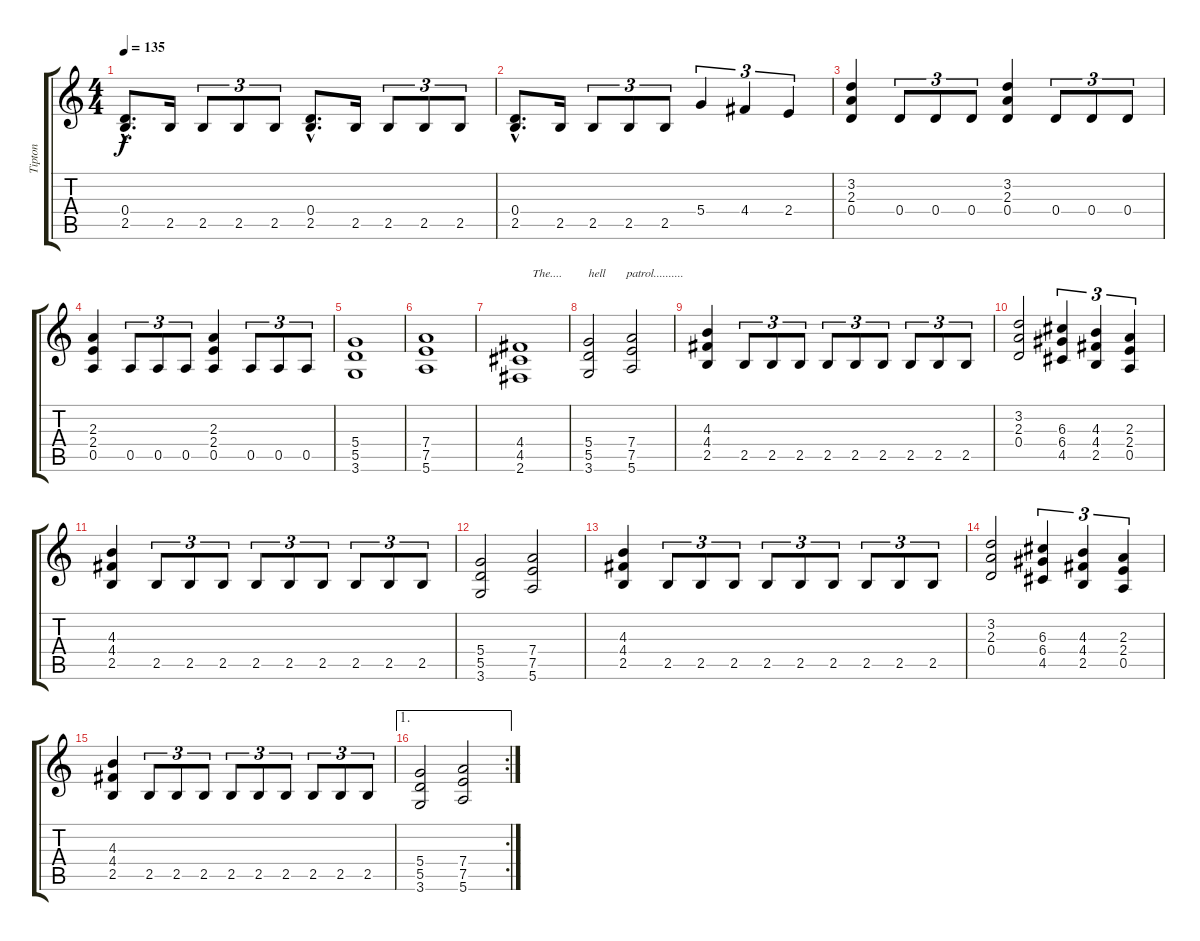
\track ("Tipton" "Tipton") {instrument distortionguitar}
\staff {score tabs}
\tuning (E4 B3 G3 D3 A2 E2) {hide}
\ts (4 4)
\tempo 135
\clef g2
\ks c
(0.4{hac} 2.5{hac}).8{d dy f} 2.5.16 2.5.8{tu (3 2)} 2.5.8{tu (3 2)} 2.5.8{tu (3 2)} (0.4{hac} 2.5{hac}).8{d} 2.5.16 2.5.8{tu (3 2)} 2.5.8{tu (3 2)} 2.5.8{tu (3 2)} |
(0.4{hac} 2.5{hac}).8{d} 2.5.16 2.5.8{tu (3 2)} 2.5.8{tu (3 2)} 2.5.8{tu (3 2)} 5.4.4{tu (3 2)} 4.4.4{tu (3 2)} 2.4.4{tu (3 2)} |
(3.2 2.3 0.4).4 0.4.8{tu (3 2)} 0.4.8{tu (3 2)} 0.4.8{tu (3 2)} (3.2 2.3 0.4).4 0.4.8{tu (3 2)} 0.4.8{tu (3 2)} 0.4.8{tu (3 2)} |
(2.3 2.4 0.5).4 0.5.8{tu (3 2)} 0.5.8{tu (3 2)} 0.5.8{tu (3 2)} (2.3 2.4 0.5).4 0.5.8{tu (3 2)} 0.5.8{tu (3 2)} 0.5.8{tu (3 2)} |
(5.4 5.5 3.6).1 |
(7.4 7.5 5.6).1 |
(4.4 4.5 2.6).1{txt "    The...."} |
(5.4 5.5 3.6).2{txt "hell       patrol.........."} (7.4 7.5 5.6).2 |
(4.3 4.4 2.5).4 2.5.8{tu (3 2)} 2.5.8{tu (3 2)} 2.5.8{tu (3 2)} 2.5.8{tu (3 2)} 2.5.8{tu (3 2)} 2.5.8{tu (3 2)} 2.5.8{tu (3 2)} 2.5.8{tu (3 2)} 2.5.8{tu (3 2)} |
(3.2 2.3 0.4).2 (6.3 6.4 4.5).4{tu (3 2)} (4.3 4.4 2.5).4{tu (3 2)} (2.3 2.4 0.5).4{tu (3 2)} |
(4.3 4.4 2.5).4 2.5.8{tu (3 2)} 2.5.8{tu (3 2)} 2.5.8{tu (3 2)} 2.5.8{tu (3 2)} 2.5.8{tu (3 2)} 2.5.8{tu (3 2)} 2.5.8{tu (3 2)} 2.5.8{tu (3 2)} 2.5.8{tu (3 2)} |
(5.4 5.5 3.6).2 (7.4 7.5 5.6).2 |
(4.3 4.4 2.5).4 2.5.8{tu (3 2)} 2.5.8{tu (3 2)} 2.5.8{tu (3 2)} 2.5.8{tu (3 2)} 2.5.8{tu (3 2)} 2.5.8{tu (3 2)} 2.5.8{tu (3 2)} 2.5.8{tu (3 2)} 2.5.8{tu (3 2)} |
(3.2 2.3 0.4).2 (6.3 6.4 4.5).4{tu (3 2)} (4.3 4.4 2.5).4{tu (3 2)} (2.3 2.4 0.5).4{tu (3 2)} |
(4.3 4.4 2.5).4 2.5.8{tu (3 2)} 2.5.8{tu (3 2)} 2.5.8{tu (3 2)} 2.5.8{tu (3 2)} 2.5.8{tu (3 2)} 2.5.8{tu (3 2)} 2.5.8{tu (3 2)} 2.5.8{tu (3 2)} 2.5.8{tu (3 2)} |
\ae 1
\rc 2
(5.4 5.5 3.6).2 (7.4 7.5 5.6).2
